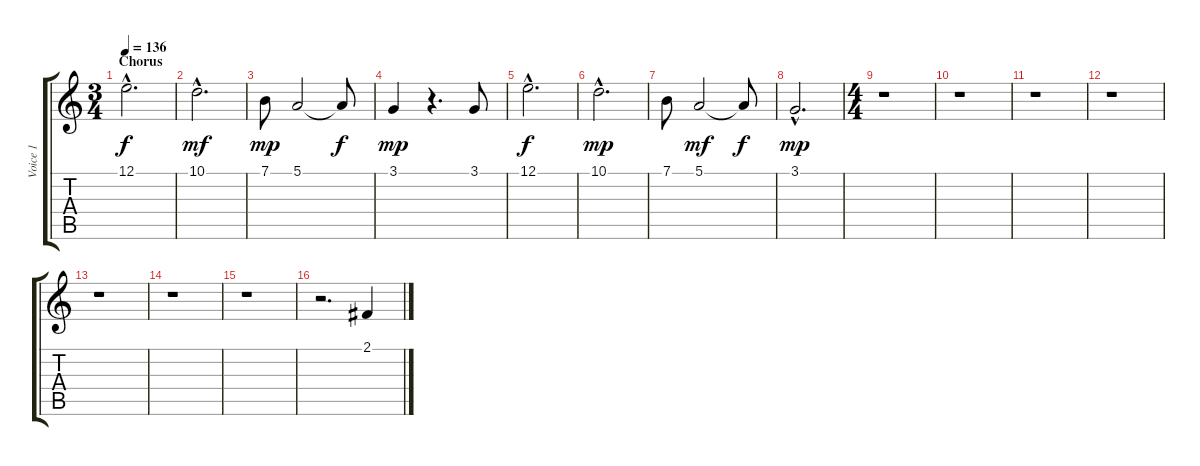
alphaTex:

\track ("Voice 1" "Voice 1") {instrument lead2sawtooth}
\staff {score tabs}
\tuning (E4 B3 G3 D3 A2 E2) {hide}
\ts (3 4)
\section ("" "Chorus")
\tempo 136
\clef g2
\ks c
12.1{hac}.2{d dy f} |
10.1{hac}.2{d dy mf} |
7.1.8{dy mp} 5.1.2 5.1{t}.8{dy f} |
3.1.4{dy mp} r.4{d} 3.1.8 |
12.1{hac}.2{d dy f} |
10.1{hac}.2{d dy mp} |
7.1.8 5.1.2{dy mf} 5.1{t}.8{dy f} |
3.1{hac}.2{d dy mp} |
\ts (4 4)
r.1 |
r.1 |
r.1 |
r.1 |
r.1 |
r.1 |
r.1 |
r.2{d} 2.1.4
